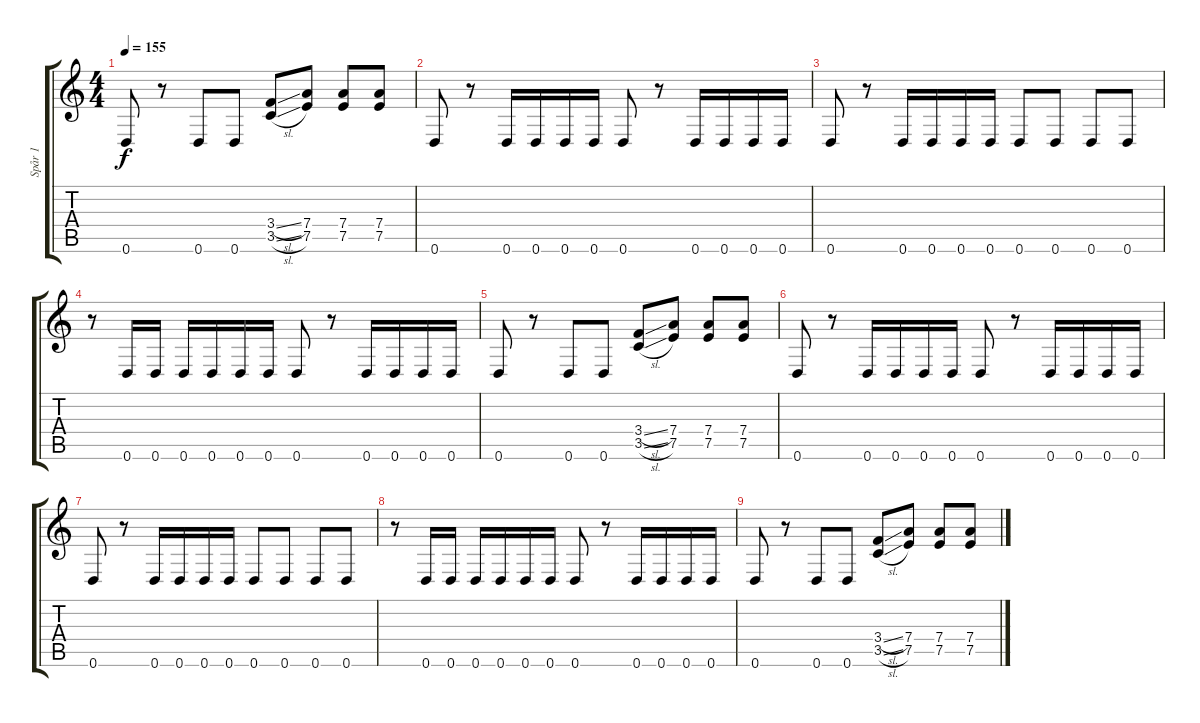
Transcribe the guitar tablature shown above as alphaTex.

\track ("Spår 1" "Spår 1") {instrument distortionguitar}
\staff {score tabs}
\tuning (E4 B3 G3 D3 A2 D2) {hide}
\ts (4 4)
\tempo 155
\clef g2
\ks c
0.6.8{dy f} r.8 0.6.8 0.6.8 (3.4{sl} 3.5{sl}).8 (7.4 7.5).8 (7.4 7.5).8 (7.4 7.5).8 |
0.6.8 r.8 0.6.16 0.6.16 0.6.16 0.6.16 0.6.8 r.8 0.6.16 0.6.16 0.6.16 0.6.16 |
0.6.8 r.8 0.6.16 0.6.16 0.6.16 0.6.16 0.6.8 0.6.8 0.6.8 0.6.8 |
r.8 0.6.16 0.6.16 0.6.16 0.6.16 0.6.16 0.6.16 0.6.8 r.8 0.6.16 0.6.16 0.6.16 0.6.16 |
0.6.8 r.8 0.6.8 0.6.8 (3.4{sl} 3.5{sl}).8 (7.4 7.5).8 (7.4 7.5).8 (7.4 7.5).8 |
0.6.8 r.8 0.6.16 0.6.16 0.6.16 0.6.16 0.6.8 r.8 0.6.16 0.6.16 0.6.16 0.6.16 |
0.6.8 r.8 0.6.16 0.6.16 0.6.16 0.6.16 0.6.8 0.6.8 0.6.8 0.6.8 |
r.8 0.6.16 0.6.16 0.6.16 0.6.16 0.6.16 0.6.16 0.6.8 r.8 0.6.16 0.6.16 0.6.16 0.6.16 |
0.6.8 r.8 0.6.8 0.6.8 (3.4{sl} 3.5{sl}).8 (7.4 7.5).8 (7.4 7.5).8 (7.4 7.5).8
